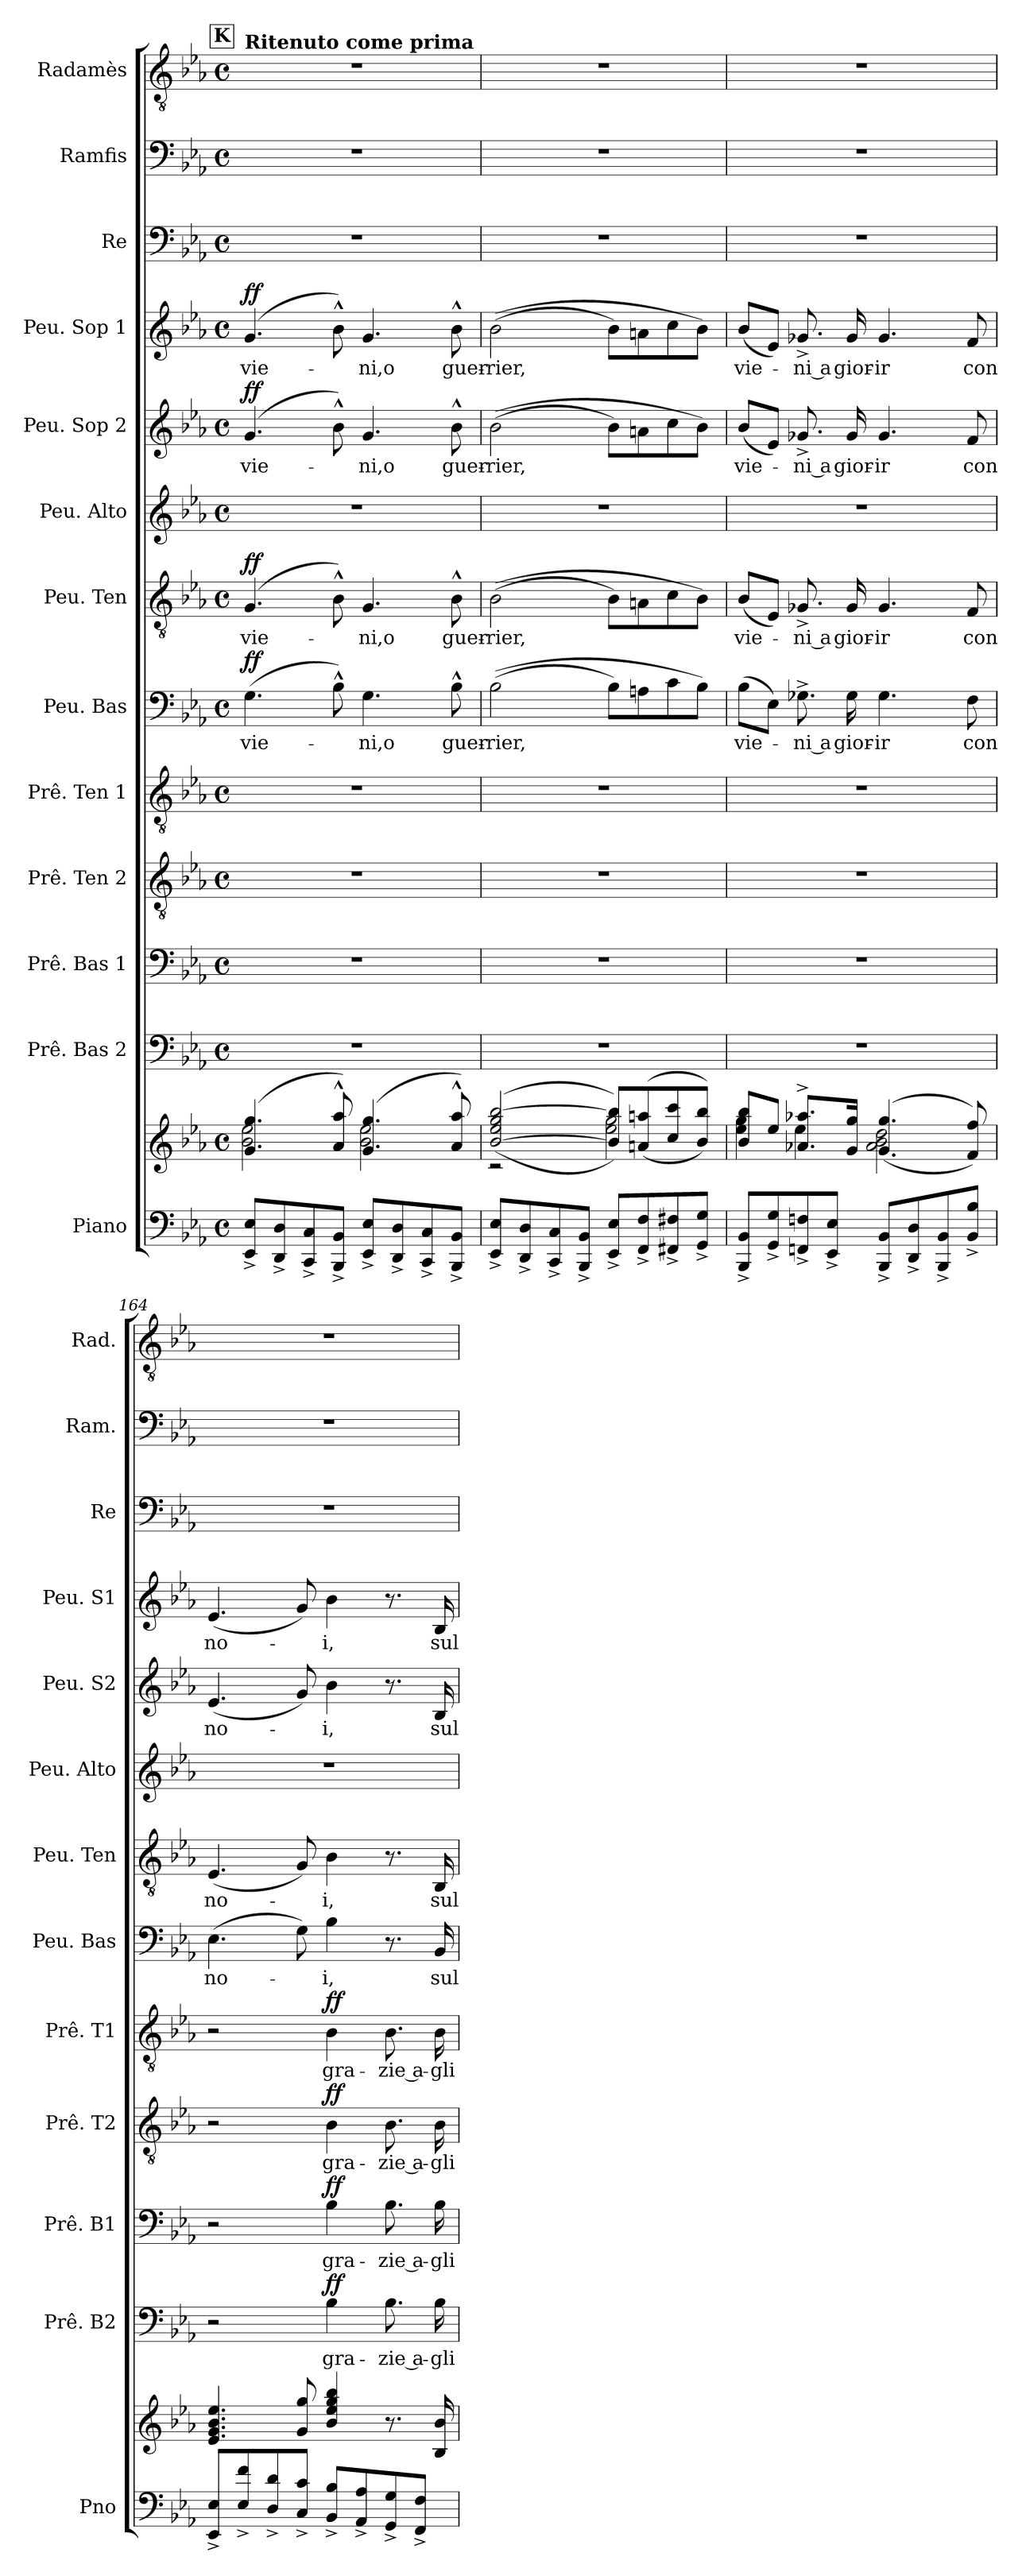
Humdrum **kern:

**kern	**kern	**kern	**text	**dynam	**kern	**text	**dynam	**kern	**text	**dynam	**kern	**text	**dynam	**kern	**text	**dynam	**kern	**text	**dynam	**kern	**kern	**text	**dynam	**kern	**text	**dynam	**kern	**kern	**kern
*part13	*part13	*part12	*part12	*part12	*part11	*part11	*part11	*part10	*part10	*part10	*part9	*part9	*part9	*part8	*part8	*part8	*part7	*part7	*part7	*part6	*part5	*part5	*part5	*part4	*part4	*part4	*part3	*part2	*part1
*staff14	*staff13	*staff12	*staff12	*staff12	*staff11	*staff11	*staff11	*staff10	*staff10	*staff10	*staff9	*staff9	*staff9	*staff8	*staff8	*staff8	*staff7	*staff7	*staff7	*staff6	*staff5	*staff5	*staff5	*staff4	*staff4	*staff4	*staff3	*staff2	*staff1
*I"Piano	*	*I"Prê. Bas 2	*	*	*I"Prê. Bas 1	*	*	*I"Prê. Ten 2	*	*	*I"Prê. Ten 1	*	*	*I"Peu. Bas	*	*	*I"Peu. Ten	*	*	*I"Peu. Alto	*I"Peu. Sop 2	*	*	*I"Peu. Sop 1	*	*	*I"Re	*I"Ramfis	*I"Radamès
*I'Pno	*	*I'Prê. B2	*	*	*I'Prê. B1	*	*	*I'Prê. T2	*	*	*I'Prê. T1	*	*	*I'Peu. Bas	*	*	*I'Peu. Ten	*	*	*I'Peu. Alto	*I'Peu. S2	*	*	*I'Peu. S1	*	*	*I'Re	*I'Ram.	*I'Rad.
!!LO:PB:g=z
*clefF4	*clefG2	*clefF4	*	*	*clefF4	*	*	*clefGv2	*	*	*clefGv2	*	*	*clefF4	*	*	*clefGv2	*	*	*clefG2	*clefG2	*	*	*clefG2	*	*	*clefF4	*clefF4	*clefGv2
*k[b-e-a-]	*k[b-e-a-]	*k[b-e-a-]	*	*	*k[b-e-a-]	*	*	*k[b-e-a-]	*	*	*k[b-e-a-]	*	*	*k[b-e-a-]	*	*	*k[b-e-a-]	*	*	*k[b-e-a-]	*k[b-e-a-]	*	*	*k[b-e-a-]	*	*	*k[b-e-a-]	*k[b-e-a-]	*k[b-e-a-]
*M4/4	*M4/4	*M4/4	*	*	*M4/4	*	*	*M4/4	*	*	*M4/4	*	*	*M4/4	*	*	*M4/4	*	*	*M4/4	*M4/4	*	*	*M4/4	*	*	*M4/4	*M4/4	*M4/4
*met(c)	*met(c)	*met(c)	*	*	*met(c)	*	*	*met(c)	*	*	*met(c)	*	*	*met(c)	*	*	*met(c)	*	*	*met(c)	*met(c)	*	*	*met(c)	*	*	*met(c)	*met(c)	*met(c)
*MM100	*MM100	*MM100	*	*	*MM100	*	*	*MM100	*	*	*MM100	*	*	*MM100	*	*	*MM100	*	*	*MM100	*MM100	*	*	*MM100	*	*	*MM100	*MM100	*MM100
!!LO:REH:place=s1:a:fs=18:t=K
=161	=161	=161	=161	=161	=161	=161	=161	=161	=161	=161	=161	=161	=161	=161	=161	=161	=161	=161	=161	=161	=161	=161	=161	=161	=161	=161	=161	=161	=161
*	*^	*	*	*	*	*	*	*	*	*	*	*	*	*	*	*	*	*	*	*	*	*	*	*	*	*	*	*	*
!	!	!	!	!	!	!	!	!	!	!	!	!	!	!	!	!	!	!	!	!	!	!	!	!	!	!	!	!	!	!LO:TX:a:B:t=Ritenuto come prima
!	!	!	!	!	!	!	!	!	!	!	!	!	!	!	!	!LO:LY:b:color=#0055FF	!LO:DY:a	!	!LO:LY:b:color=#0055FF	!LO:DY:a	!	!	!LO:LY:b:color=#0055FF	!LO:DY:a	!	!LO:LY:b:color=#AA0000	!LO:DY:a	!	!	!
8EE-/^ 8E-/^L	(>4.g/ 4.gg/	2b-\ 2ee-\	1r	.	.	1r	.	.	1r	.	.	1r	.	.	(>4.G\	vie-	ff	(>4.G/	vie-	ff	1r	(>4.g/	vie-	ff	(>4.g/	vie-	ff	1r	1r	1r
8DD/^ 8D/^	.	.	.	.	.	.	.	.	.	.	.	.	.	.	.	.	.	.	.	.	.	.	.	.	.	.	.	.	.	.
8CC/^ 8C/^	.	.	.	.	.	.	.	.	.	.	.	.	.	.	.	.	.	.	.	.	.	.	.	.	.	.	.	.	.	.
8BBB-/^ 8BB-/^J	8a-/^^ 8aa-/^^)	.	.	.	.	.	.	.	.	.	.	.	.	.	8B-^^\)	.	.	8B-^^\)	.	.	.	8b-^^\)	.	.	8b-^^\)	.	.	.	.	.
!	!	!	!	!	!	!	!	!	!	!	!	!	!	!	!	!LO:LY:b:color=#0055FF	!	!	!LO:LY:b:color=#0055FF	!	!	!	!LO:LY:b:color=#0055FF	!	!	!LO:LY:b:color=#AA0000	!	!	!	!
8EE-/^ 8E-/^L	(>4.g/ 4.gg/	2b-\ 2ee-\	.	.	.	.	.	.	.	.	.	.	.	.	4.G\	-ni,o	.	4.G/	-ni,o	.	.	4.g/	-ni,o	.	4.g/	-ni,o	.	.	.	.
8DD/^ 8D/^	.	.	.	.	.	.	.	.	.	.	.	.	.	.	.	.	.	.	.	.	.	.	.	.	.	.	.	.	.	.
8CC/^ 8C/^	.	.	.	.	.	.	.	.	.	.	.	.	.	.	.	.	.	.	.	.	.	.	.	.	.	.	.	.	.	.
!	!	!	!	!	!	!	!	!	!	!	!	!	!	!	!	!LO:LY:b:color=#0055FF	!	!	!LO:LY:b:color=#0055FF	!	!	!	!LO:LY:b:color=#0055FF	!	!	!LO:LY:b:color=#AA0000	!	!	!	!
8BBB-/^ 8BB-/^J	8a-/^^ 8aa-/^^)	.	.	.	.	.	.	.	.	.	.	.	.	.	8B-^^\	guer-	.	8B-^^\	guer-	.	.	8b-^^\	guer-	.	8b-^^\	guer-	.	.	.	.
=162	=162	=162	=162	=162	=162	=162	=162	=162	=162	=162	=162	=162	=162	=162	=162	=162	=162	=162	=162	=162	=162	=162	=162	=162	=162	=162	=162	=162	=162	=162
!	!	!	!	!	!	!	!	!	!	!	!	!	!	!	!	!LO:LY:b:color=#0055FF	!	!	!LO:LY:b:color=#0055FF	!	!	!	!LO:LY:b:color=#0055FF	!	!	!LO:LY:b:color=#AA0000	!	!	!	!
8EE-/^ 8E-/^L	(>(>[2b-/ 2ee-/ 2gg/ [2bb-/	2r	1r	.	.	1r	.	.	1r	.	.	1r	.	.	(>(>2B-\	-rier,	.	(>(>2B-\	-rier,	.	1r	(>(>2b-\	-rier,	.	(>(>2b-\	-rier,	.	1r	1r	1r
8DD/^ 8D/^	.	.	.	.	.	.	.	.	.	.	.	.	.	.	.	.	.	.	.	.	.	.	.	.	.	.	.	.	.	.
8CC/^ 8C/^	.	.	.	.	.	.	.	.	.	.	.	.	.	.	.	.	.	.	.	.	.	.	.	.	.	.	.	.	.	.
8BBB-/^ 8BB-/^J	.	.	.	.	.	.	.	.	.	.	.	.	.	.	.	.	.	.	.	.	.	.	.	.	.	.	.	.	.	.
8EE-/^ 8E-/^L	8b-/] 8bb-/]L))	2ee-\ 2gg\	.	.	.	.	.	.	.	.	.	.	.	.	8B-\L)	.	.	8B-\L)	.	.	.	8b-\L)	.	.	8b-\L)	.	.	.	.	.
8FF/^ 8F/^	(>(>8an/ 8aan/	.	.	.	.	.	.	.	.	.	.	.	.	.	8An\	.	.	8An\	.	.	.	8an\	.	.	8an\	.	.	.	.	.
8FF#X/^ 8F#X/^	8cc/ 8ccc/	.	.	.	.	.	.	.	.	.	.	.	.	.	8c\	.	.	8c\	.	.	.	8cc\	.	.	8cc\	.	.	.	.	.
8GG/^ 8G/^J	8b-/ 8bb-/J))	.	.	.	.	.	.	.	.	.	.	.	.	.	8B-\J)	.	.	8B-\J)	.	.	.	8b-\J)	.	.	8b-\J)	.	.	.	.	.
=163	=163	=163	=163	=163	=163	=163	=163	=163	=163	=163	=163	=163	=163	=163	=163	=163	=163	=163	=163	=163	=163	=163	=163	=163	=163	=163	=163	=163	=163	=163
!	!	!	!	!	!	!	!	!	!	!	!	!	!	!	!	!LO:LY:b:color=#0055FF	!	!	!LO:LY:b:color=#0055FF	!	!	!	!LO:LY:b:color=#0055FF	!	!	!LO:LY:b:color=#AA0000	!	!	!	!
8BBB-/^ 8BB-/^L	8b-/ 8bb-/L	4ee-\ 4gg\	1r	.	.	1r	.	.	1r	.	.	1r	.	.	(>8B-\L	vie-	.	(<8B-/L	vie-	.	1r	(<8b-/L	vie-	.	(<8b-/L	vie-	.	1r	1r	1r
8GG/^ 8G/^	8ee-/J	.	.	.	.	.	.	.	.	.	.	.	.	.	8E-\J)	.	.	8E-/J)	.	.	.	8e-/J)	.	.	8e-/J)	.	.	.	.	.
!	!	!	!	!	!	!	!	!	!	!	!	!	!	!	!	!LO:LY:b:color=#0055FF	!	!	!LO:LY:b:color=#0055FF	!	!	!	!LO:LY:b:color=#0055FF	!	!	!LO:LY:b:color=#AA0000	!	!	!	!
8FFn/^ 8Fn/^	8.a-X/^ 8.aa-X/^L	4ee-\	.	.	.	.	.	.	.	.	.	.	.	.	8.G-X^\	-ni a	.	8.G-X^/	-ni a	.	.	8.g-X^/	-ni a	.	8.g-X^/	-ni a	.	.	.	.
8EE-/^ 8E-/^J	.	.	.	.	.	.	.	.	.	.	.	.	.	.	.	.	.	.	.	.	.	.	.	.	.	.	.	.	.	.
!	!	!	!	!	!	!	!	!	!	!	!	!	!	!	!	!LO:LY:b:color=#0055FF	!	!	!LO:LY:b:color=#0055FF	!	!	!	!LO:LY:b:color=#0055FF	!	!	!LO:LY:b:color=#AA0000	!	!	!	!
.	16g/ 16gg/Jk	.	.	.	.	.	.	.	.	.	.	.	.	.	16G-\	gior-	.	16G-/	gior-	.	.	16g-/	gior-	.	16g-/	gior-	.	.	.	.
!	!	!	!	!	!	!	!	!	!	!	!	!	!	!	!	!LO:LY:b:color=#0055FF	!	!	!LO:LY:b:color=#0055FF	!	!	!	!LO:LY:b:color=#0055FF	!	!	!LO:LY:b:color=#AA0000	!	!	!	!
8BBB-/^ 8BB-/^L	(>(>4.g/ 4.gg/	2a-\ 2b-\ 2dd\	.	.	.	.	.	.	.	.	.	.	.	.	4.G-\	-ir	.	4.G-/	-ir	.	.	4.g-/	-ir	.	4.g-/	-ir	.	.	.	.
8DD/^ 8D/^	.	.	.	.	.	.	.	.	.	.	.	.	.	.	.	.	.	.	.	.	.	.	.	.	.	.	.	.	.	.
8BBB-/^ 8BB-/^	.	.	.	.	.	.	.	.	.	.	.	.	.	.	.	.	.	.	.	.	.	.	.	.	.	.	.	.	.	.
!	!	!	!	!	!	!	!	!	!	!	!	!	!	!	!	!LO:LY:b:color=#0055FF	!	!	!LO:LY:b:color=#0055FF	!	!	!	!LO:LY:b:color=#0055FF	!	!	!LO:LY:b:color=#AA0000	!	!	!	!
8BB-/^ 8B-/^J	8f/ 8ff/))	.	.	.	.	.	.	.	.	.	.	.	.	.	8F\	con	.	8F/	con	.	.	8f/	con	.	8f/	con	.	.	.	.
*	*v	*v	*	*	*	*	*	*	*	*	*	*	*	*	*	*	*	*	*	*	*	*	*	*	*	*	*	*	*	*
=164	=164	=164	=164	=164	=164	=164	=164	=164	=164	=164	=164	=164	=164	=164	=164	=164	=164	=164	=164	=164	=164	=164	=164	=164	=164	=164	=164	=164	=164
!	!	!	!	!	!	!	!	!	!	!	!	!	!	!	!LO:LY:b:color=#0055FF	!	!	!LO:LY:b:color=#0055FF	!	!	!	!LO:LY:b:color=#0055FF	!	!	!LO:LY:b:color=#AA0000	!	!	!	!
8EE-/^ 8E-/^L	4.e-/ 4.g/ 4.b-/ 4.ee-/	2r	.	.	2r	.	.	2r	.	.	2r	.	.	(>4.E-\	no-	.	(<4.E-/	no-	.	1r	(<4.e-/	no-	.	(<4.e-/	no-	.	1r	1r	1r
8E-/^ 8f/^	.	.	.	.	.	.	.	.	.	.	.	.	.	.	.	.	.	.	.	.	.	.	.	.	.	.	.	.	.
8D/^ 8d/^	.	.	.	.	.	.	.	.	.	.	.	.	.	.	.	.	.	.	.	.	.	.	.	.	.	.	.	.	.
8C/^ 8c/^J	8g/ 8gg/	.	.	.	.	.	.	.	.	.	.	.	.	8G\)	.	.	8G/)	.	.	.	8g/)	.	.	8g/)	.	.	.	.	.
!	!	!	!LO:LY:b:color=#0055FF	!LO:DY:a	!	!LO:LY:b:color=#0055FF	!LO:DY:a	!	!LO:LY:b:color=#0055FF	!LO:DY:a	!	!LO:LY:b:color=#0055FF	!LO:DY:a	!	!LO:LY:b:color=#0055FF	!	!	!LO:LY:b:color=#0055FF	!	!	!	!LO:LY:b:color=#0055FF	!	!	!LO:LY:b:color=#AA0000	!	!	!	!
8BB-/^ 8B-/^L	4b-/ 4ee-/ 4gg/ 4bb-/	4B-\	gra-	ff	4B-\	gra-	ff	4B-\	gra-	ff	4B-\	gra-	ff	4B-\	-i,	.	4B-\	-i,	.	.	4b-\	-i,	.	4b-\	-i,	.	.	.	.
8AA-/^ 8A-/^	.	.	.	.	.	.	.	.	.	.	.	.	.	.	.	.	.	.	.	.	.	.	.	.	.	.	.	.	.
!	!	!	!LO:LY:b:color=#0055FF	!	!	!LO:LY:b:color=#0055FF	!	!	!LO:LY:b:color=#0055FF	!	!	!LO:LY:b:color=#0055FF	!	!	!	!	!	!	!	!	!	!	!	!	!	!	!	!	!
8GG/^ 8G/^	8.r	8.B-\	zie a-	.	8.B-\	zie a-	.	8.B-\	zie a-	.	8.B-\	zie a-	.	8.r	.	.	8.r	.	.	.	8.r	.	.	8.r	.	.	.	.	.
8FF/^ 8F/^J	.	.	.	.	.	.	.	.	.	.	.	.	.	.	.	.	.	.	.	.	.	.	.	.	.	.	.	.	.
!	!	!	!LO:LY:b:color=#0055FF	!	!	!LO:LY:b:color=#0055FF	!	!	!LO:LY:b:color=#0055FF	!	!	!LO:LY:b:color=#0055FF	!	!	!LO:LY:b:color=#0055FF	!	!	!LO:LY:b:color=#0055FF	!	!	!	!LO:LY:b:color=#0055FF	!	!	!LO:LY:b:color=#AA0000	!	!	!	!
.	16B-/ 16b-/	16B-\	-gli	.	16B-\	-gli	.	16B-\	-gli	.	16B-\	-gli	.	16BB-/	sul	.	16BB-/	sul	.	.	16B-/	sul	.	16B-/	sul	.	.	.	.
=	=	=	=	=	=	=	=	=	=	=	=	=	=	=	=	=	=	=	=	=	=	=	=	=	=	=	=	=	=
*-	*-	*-	*-	*-	*-	*-	*-	*-	*-	*-	*-	*-	*-	*-	*-	*-	*-	*-	*-	*-	*-	*-	*-	*-	*-	*-	*-	*-	*-
